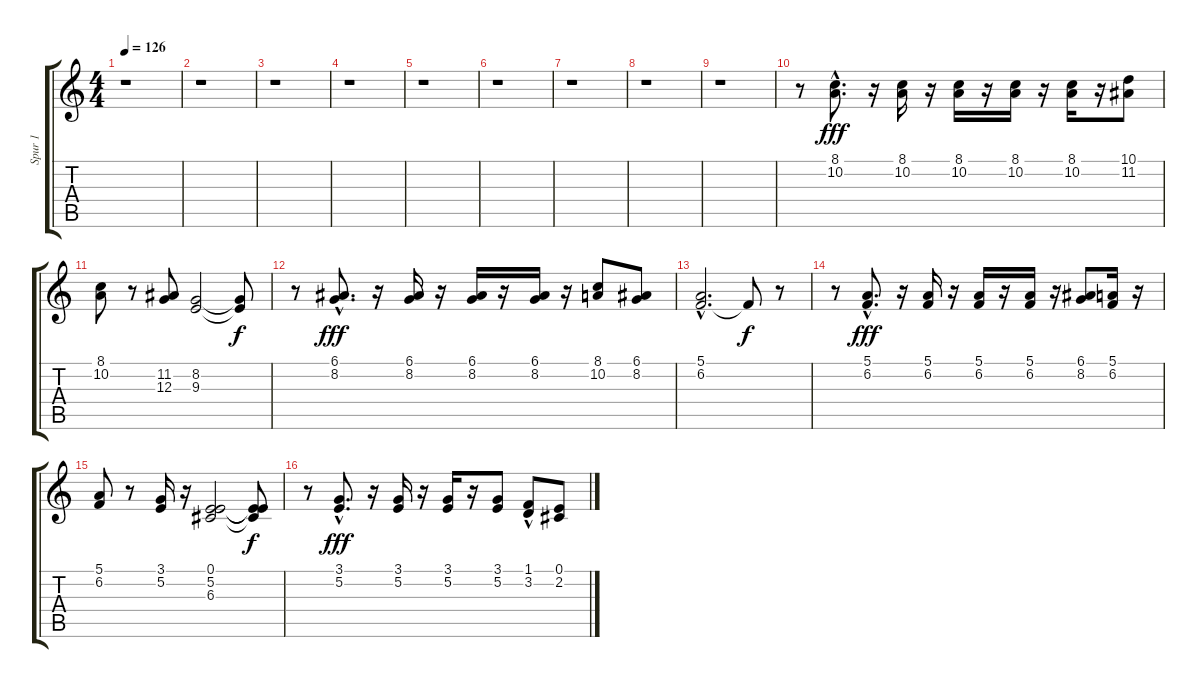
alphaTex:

\track ("Spur 1" "Spur 1") {instrument honkytonkpiano}
\staff {score tabs}
\tuning (E4 B3 G3 D3 A2 E2) {hide}
\ts (4 4)
\tempo 126
\clef g2
\ks c
r.1{dy f} |
r.1 |
r.1 |
r.1 |
r.1 |
r.1 |
r.1 |
r.1 |
r.1 |
r.8 (8.1{hac} 10.2).8{d dy fff} r.16 (8.1 10.2).16 r.16 (8.1 10.2).16 r.16 (8.1 10.2).16 r.16 (8.1 10.2).16 r.16 (10.1 11.2).8 |
(8.1 10.2).8 r.8 (11.2 12.3).8 (8.2 9.3).2 (8.2{t} 9.3{t}).8{dy f} |
r.8 (6.1{hac} 8.2{hac}).8{d dy fff} r.16 (6.1 8.2).16 r.16 (6.1 8.2).16 r.16 (6.1 8.2).16 r.16 (8.1 10.2).8 (6.1 8.2).8 |
(5.1{hac} 6.2{hac}).2{d} 6.2{t}.8{dy f} r.8 |
r.8 (5.1 6.2{hac}).8{d dy fff} r.16 (5.1 6.2).16 r.16 (5.1 6.2).16 r.16 (5.1 6.2).16 r.16 (6.1 8.2).8 (5.1 6.2).16 r.16 |
(5.1 6.2).8 r.8 (3.1 5.2).16 r.16 (0.1 5.2 6.3).2 (0.1{t} 5.2{t} 6.3{t}).8{dy f} |
r.8 (3.1{hac} 5.2{hac}).8{d dy fff} r.16 (3.1 5.2).16 r.16 (3.1 5.2).16 r.16 (3.1 5.2).8 (1.1 3.2{hac}).8 (0.1 2.2).8
